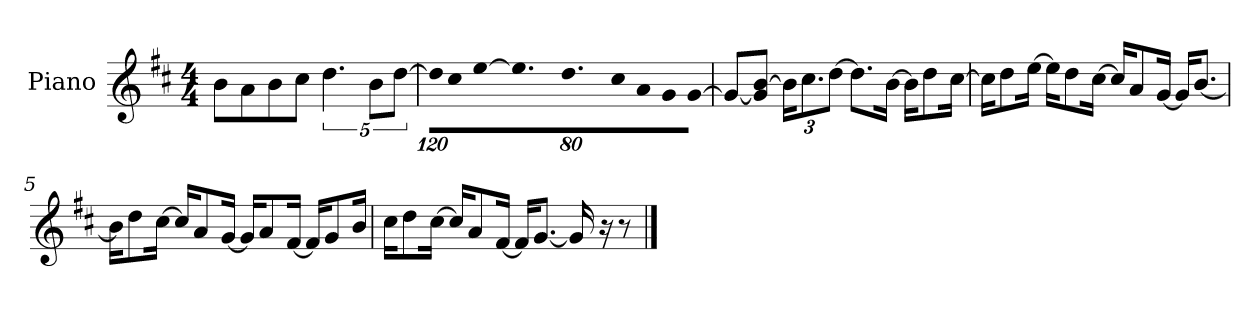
**kern
*part1
*staff1
*I"Piano
*I'P-no
*clefG2
*k[f#c#]
*M4/4
*MM90
=1
8b\L
8a\
8b\
8cc#\J
5.dd\
10b\L
[10dd\J
=2
*Xbrackettup
!LO:N:vis=16
1920%107dd\KL]
!LO:N:vis=8
640%71cc#\
!LO:N:vis=16
[1920%107ee\K
9.ee\]
9.dd\
!LO:N:vis=8
640%71cc#\
!LO:N:vis=8
640%71a\
!LO:N:vis=8
640%71g\
!LO:N:vis=8
[640%71g\J
=3
8g/L_
8g/] [8b/J
24b\KL]
12.cc#\
[12dd\J
8.dd\L]
[16b\Jk
16b\KL]
8dd\
[16cc#\Jk
=4
16cc#\KL]
8dd\
[16ee\Jk
16ee\KL]
8dd\
[16cc#\Jk
16cc#/KL]
8a/
[16g/Jk
16g/KL]
[8.b/J
!!LO:LB:g=z
=5
16b\KL]
8dd\
[16cc#\Jk
16cc#/KL]
8a/
[16g/Jk
16g/KL]
8a/
[16f#/Jk
16f#/KL]
8g/
16b/Jk
=6
16cc#\KL
8dd\
[16cc#\Jk
16cc#/KL]
8a/
[16f#/Jk
16f#/KL]
[8.g/J
16g/]
16r
8r
==
*-
